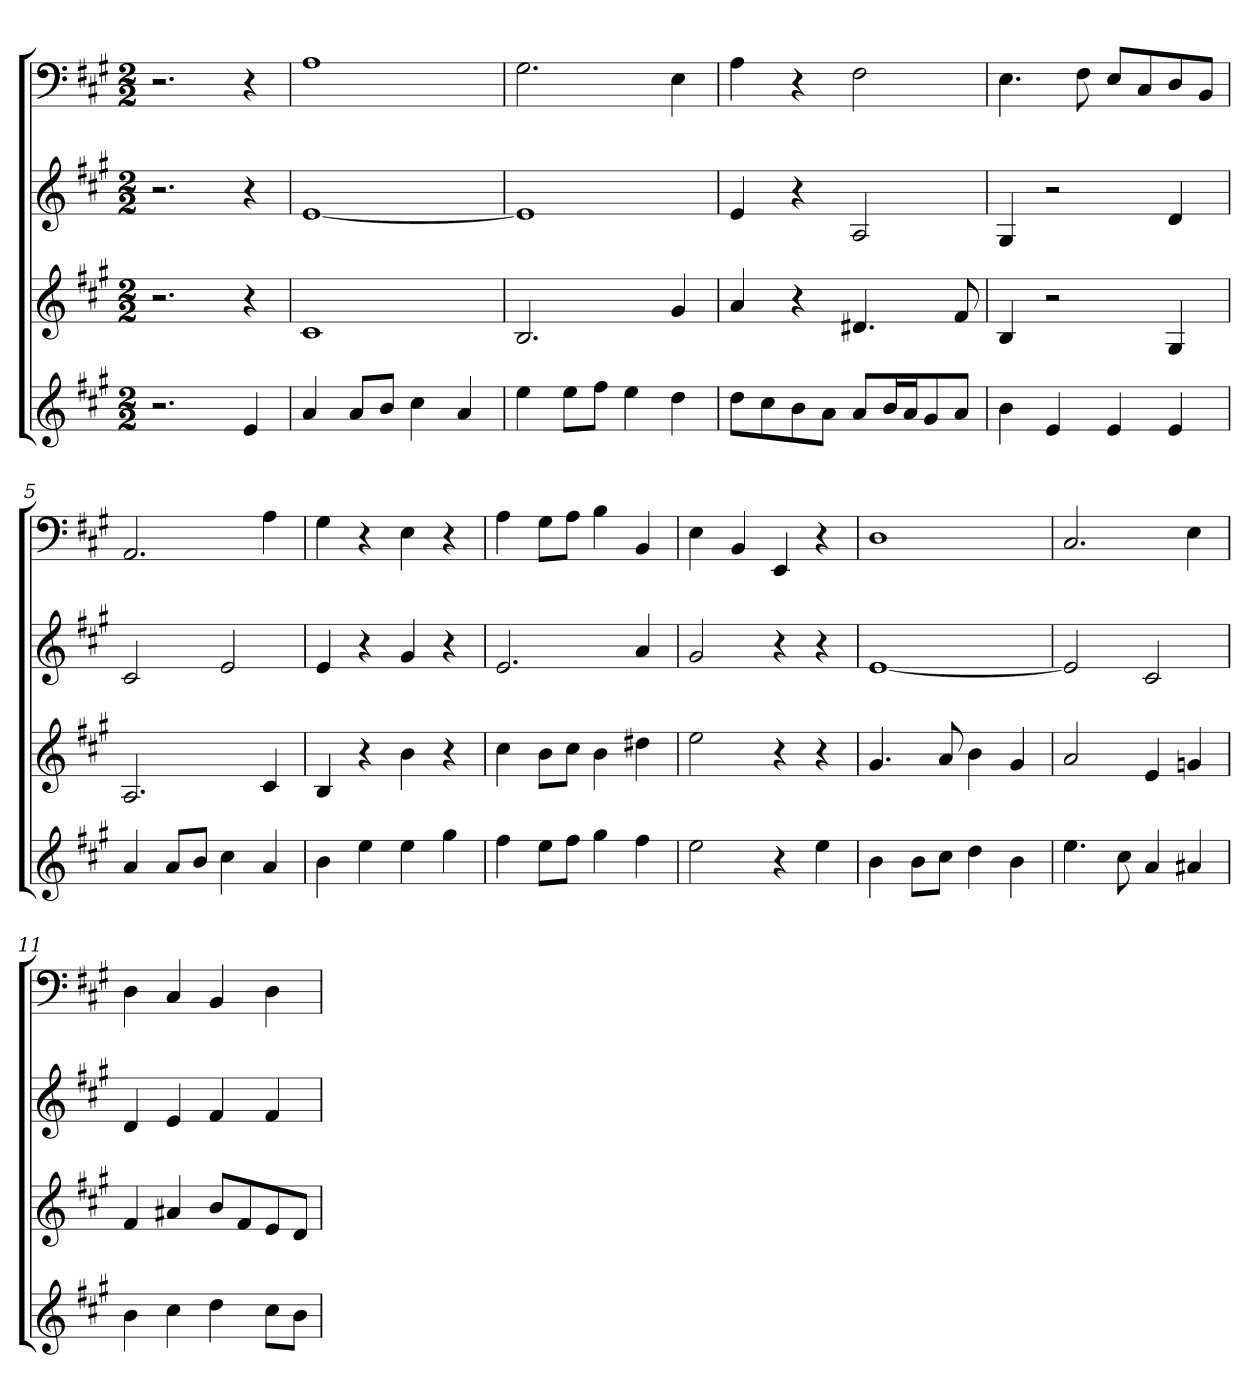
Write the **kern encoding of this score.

**kern	**kern	**kern	**kern
*part4	*part3	*part2	*part1
*staff4	*staff3	*staff2	*staff1
*k[f#c#g#]	*k[f#c#g#]	*k[f#c#g#]	*k[f#c#g#]
*A:	*A:	*A:	*A:
*M2/2	*M2/2	*M2/2	*M2/2
=	=	=	=
2.r	2.r	2.r	2.r
4e	4r	4r	4r
=1	=1	=1	=1
4a	1c#	[1e	1A
8aL	.	.	.
8bJ	.	.	.
4cc#	.	.	.
4a	.	.	.
=2	=2	=2	=2
4ee	2.B	1e]	2.G#
8eeL	.	.	.
8ff#J	.	.	.
4ee	.	.	.
4dd	4g#	.	4E
=3	=3	=3	=3
8ddL	4a	4e	4A
8cc#	.	.	.
8b	4r	4r	4r
8aJ	.	.	.
8aL	4.d#X	2A	2F#
16bL	.	.	.
16aJ	.	.	.
8g#	.	.	.
8aJ	8f#	.	.
=4	=4	=4	=4
4b	4B	4G#	4.E
4e	2r	2r	.
.	.	.	8F#
4e	.	.	8EL
.	.	.	8C#
4e	4G#	4d	8D
.	.	.	8BBJ
=5	=5	=5	=5
4a	2.A	2c#	2.AA
8aL	.	.	.
8bJ	.	.	.
4cc#	.	2e	.
4a	4c#	.	4A
=6	=6	=6	=6
4b	4B	4e	4G#
4ee	4r	4r	4r
4ee	4b	4g#	4E
4gg#	4r	4r	4r
=7	=7	=7	=7
4ff#	4cc#	2.e	4A
8eeL	8bL	.	8G#L
8ff#J	8cc#J	.	8AJ
4gg#	4b	.	4B
4ff#	4dd#X	4a	4BB
=8	=8	=8	=8
2ee	2ee	2g#	4E
.	.	.	4BB
4r	4r	4r	4EE
4ee	4r	4r	4r
=9	=9	=9	=9
4b	4.g#	[1e	1D
8bL	.	.	.
8cc#J	8a	.	.
4dd	4b	.	.
4b	4g#	.	.
=10	=10	=10	=10
4.ee	2a	2e]	2.C#
8cc#	.	.	.
4a	4e	2c#	.
4a#X	4gn	.	4E
=11	=11	=11	=11
4b	4f#	4d	4D
4cc#	4a#X	4e	4C#
4dd	8bL	4f#	4BB
.	8f#	.	.
8cc#L	8e	4f#	4D
8bJ	8dJ	.	.
=	=	=	=
*-	*-	*-	*-
